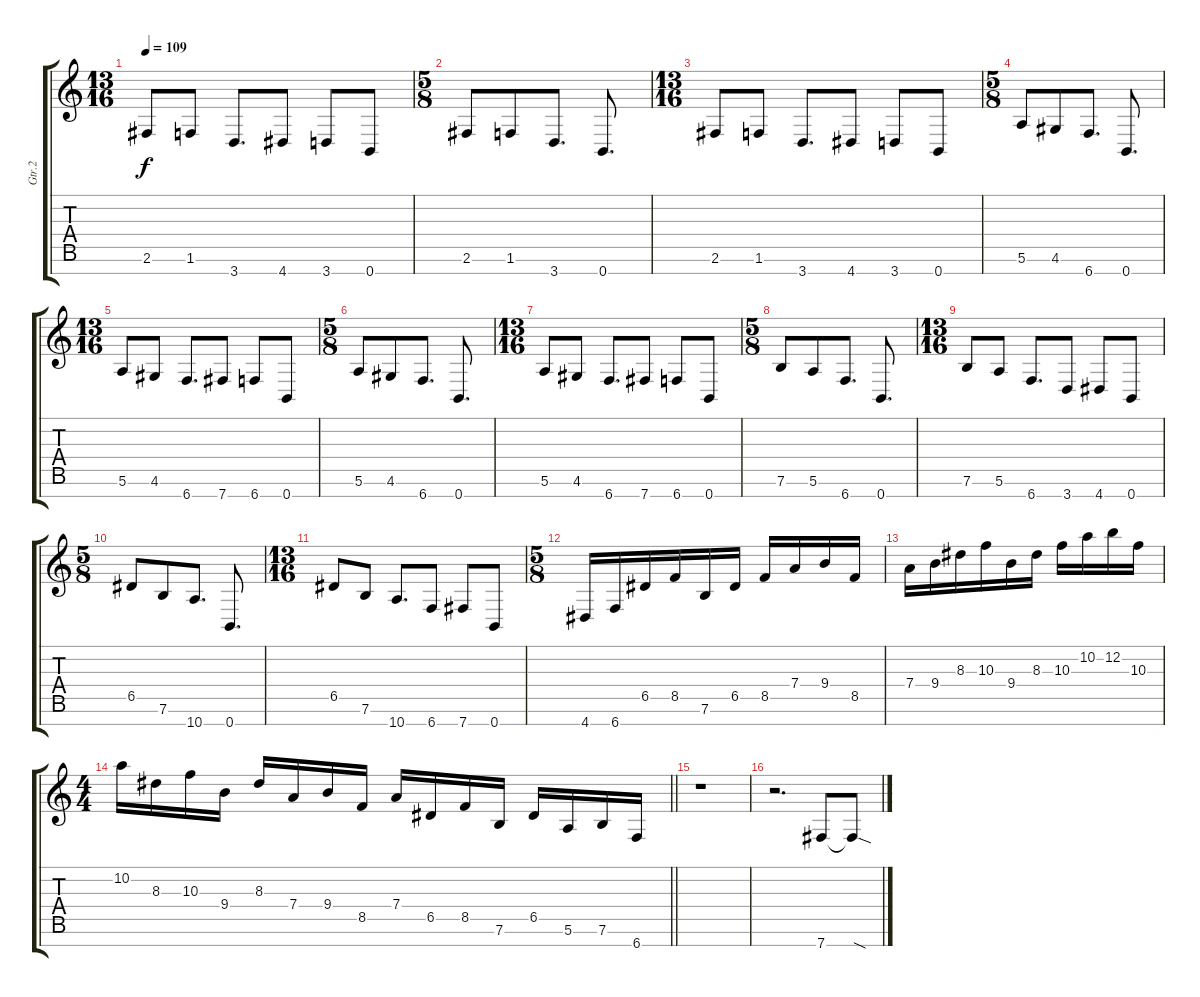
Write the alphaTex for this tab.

\track ("Gtr.2" "Gtr.2") {instrument distortionguitar}
\staff {score tabs}
\tuning (E4 B3 G3 D3 A2 E2 B1) {hide}
\ts (13 16)
\tempo 109
\clef g2
\ks c
2.6.8{dy f} 1.6.8 3.7.8{d} 4.7.8 3.7.8 0.7.8 |
\ts (5 8)
2.6.8 1.6.8 3.7.8{d} 0.7.8{d} |
\ts (13 16)
2.6.8 1.6.8 3.7.8{d} 4.7.8 3.7.8 0.7.8 |
\ts (5 8)
5.6.8 4.6.8 6.7.8{d} 0.7.8{d} |
\ts (13 16)
5.6.8 4.6.8 6.7.8{d} 7.7.8 6.7.8 0.7.8 |
\ts (5 8)
5.6.8 4.6.8 6.7.8{d} 0.7.8{d} |
\ts (13 16)
5.6.8 4.6.8 6.7.8{d} 7.7.8 6.7.8 0.7.8 |
\ts (5 8)
7.6.8 5.6.8 6.7.8{d} 0.7.8{d} |
\ts (13 16)
7.6.8 5.6.8 6.7.8{d} 3.7.8 4.7.8 0.7.8 |
\ts (5 8)
6.5.8 7.6.8 10.7.8{d} 0.7.8{d} |
\ts (13 16)
6.5.8 7.6.8 10.7.8{d} 6.7.8 7.7.8 0.7.8 |
\ts (5 8)
4.7.16 6.7.16 6.5.16 8.5.16 7.6.16 6.5.16 8.5.16 7.4.16 9.4.16 8.5.16 |
7.4.16 9.4.16 8.3.16 10.3.16 9.4.16 8.3.16 10.3.16 10.2.16 12.2.16 10.3.16 |
\ts (4 4)
\barLineRight lightlight
10.2.16 8.3.16 10.3.16 9.4.16 8.3.16 7.4.16 9.4.16 8.5.16 7.4.16 6.5.16 8.5.16 7.6.16 6.5.16 5.6.16 7.6.16 6.7.16 |
r.1 |
r.2{d} 7.7.8 7.7{sod t}.8
